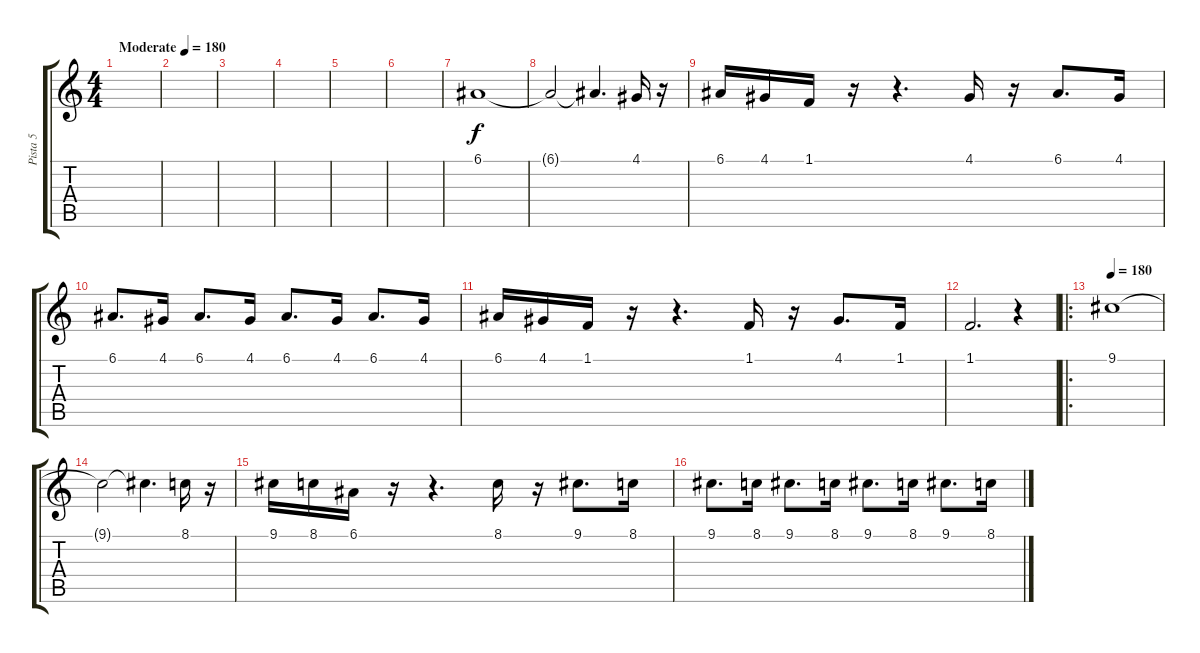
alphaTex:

\track ("Pista 5" "Pista 5") {instrument trumpet}
\staff {score tabs}
\tuning (E4 B3 G3 D3 A2 E2) {hide}
\ts (4 4)
\tempo (180 "Moderate")
\clef g2
\ks c
|
|
|
|
|
|
6.1.1 |
6.1{t}.2 6.1{t}.4{d} 4.1.16 r.16 |
6.1.16 4.1.16 1.1.16 r.16 r.4{d} 4.1.16 r.16 6.1.8{d} 4.1.16 |
6.1.8{d} 4.1.16 6.1.8{d} 4.1.16 6.1.8{d} 4.1.16 6.1.8{d} 4.1.16 |
6.1.16 4.1.16 1.1.16 r.16 r.4{d} 1.1.16 r.16 4.1.8{d} 1.1.16 |
1.1.2{d} r.4 |
\ro
\tempo 180
9.1.1 |
9.1{t}.2 9.1{t}.4{d} 8.1.16 r.16 |
9.1.16 8.1.16 6.1.16 r.16 r.4{d} 8.1.16 r.16 9.1.8{d} 8.1.16 |
9.1.8{d} 8.1.16 9.1.8{d} 8.1.16 9.1.8{d} 8.1.16 9.1.8{d} 8.1.16
